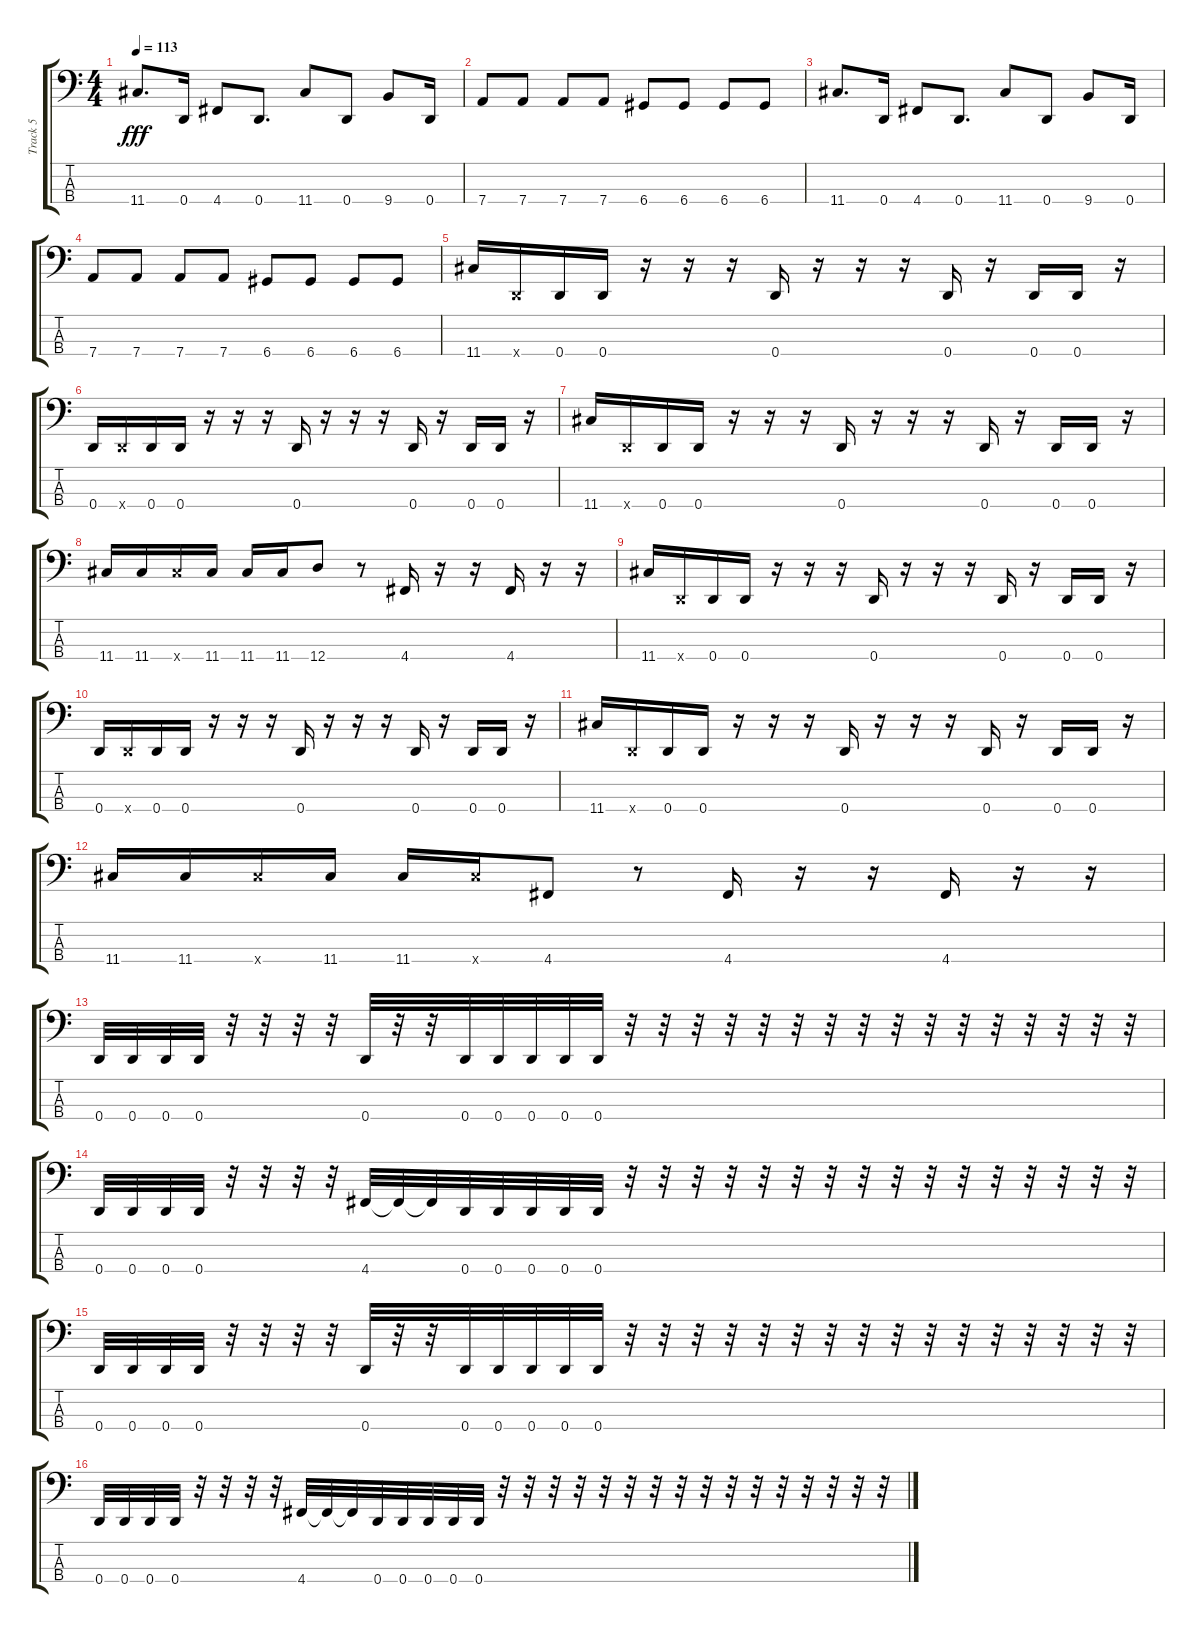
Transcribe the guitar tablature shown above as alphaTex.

\track ("Track 5" "Track 5") {instrument slapbass1}
\staff {score tabs}
\tuning (G2 D2 A1 D1) {hide}
\ts (4 4)
\tempo 113
\clef f4
\ks c
11.4.8{d dy fff} 0.4.16 4.4.8 0.4.8{d} 11.4.8 0.4.8 9.4.8 0.4.16 |
7.4.8 7.4.8 7.4.8 7.4.8 6.4.8 6.4.8 6.4.8 6.4.8 |
11.4.8{d} 0.4.16 4.4.8 0.4.8{d} 11.4.8 0.4.8 9.4.8 0.4.16 |
7.4.8 7.4.8 7.4.8 7.4.8 6.4.8 6.4.8 6.4.8 6.4.8 |
11.4.16 0.4{x}.16 0.4.16 0.4.16 r.16 r.16 r.16 0.4.16 r.16 r.16 r.16 0.4.16 r.16 0.4.16 0.4.16 r.16 |
0.4.16 0.4{x}.16 0.4.16 0.4.16 r.16 r.16 r.16 0.4.16 r.16 r.16 r.16 0.4.16 r.16 0.4.16 0.4.16 r.16 |
11.4.16 0.4{x}.16 0.4.16 0.4.16 r.16 r.16 r.16 0.4.16 r.16 r.16 r.16 0.4.16 r.16 0.4.16 0.4.16 r.16 |
11.4.16 11.4.16 11.4{x}.16 11.4.16 11.4.16 11.4.16 12.4.8 r.8 4.4.16 r.16 r.16 4.4.16 r.16 r.16 |
11.4.16 0.4{x}.16 0.4.16 0.4.16 r.16 r.16 r.16 0.4.16 r.16 r.16 r.16 0.4.16 r.16 0.4.16 0.4.16 r.16 |
0.4.16 0.4{x}.16 0.4.16 0.4.16 r.16 r.16 r.16 0.4.16 r.16 r.16 r.16 0.4.16 r.16 0.4.16 0.4.16 r.16 |
11.4.16 0.4{x}.16 0.4.16 0.4.16 r.16 r.16 r.16 0.4.16 r.16 r.16 r.16 0.4.16 r.16 0.4.16 0.4.16 r.16 |
11.4.16 11.4.16 11.4{x}.16 11.4.16 11.4.16 11.4{x}.16 4.4.8 r.8 4.4.16 r.16 r.16 4.4.16 r.16 r.16 |
0.4.32 0.4.32 0.4.32 0.4.32 r.32 r.32 r.32 r.32 0.4.32 r.32 r.32 0.4.32 0.4.32 0.4.32 0.4.32 0.4.32 r.32 r.32 r.32 r.32 r.32 r.32 r.32 r.32 r.32 r.32 r.32 r.32 r.32 r.32 r.32 r.32 |
0.4.32 0.4.32 0.4.32 0.4.32 r.32 r.32 r.32 r.32 4.4.32 4.4{t}.32 4.4{t}.32 0.4.32 0.4.32 0.4.32 0.4.32 0.4.32 r.32 r.32 r.32 r.32 r.32 r.32 r.32 r.32 r.32 r.32 r.32 r.32 r.32 r.32 r.32 r.32 |
0.4.32 0.4.32 0.4.32 0.4.32 r.32 r.32 r.32 r.32 0.4.32 r.32 r.32 0.4.32 0.4.32 0.4.32 0.4.32 0.4.32 r.32 r.32 r.32 r.32 r.32 r.32 r.32 r.32 r.32 r.32 r.32 r.32 r.32 r.32 r.32 r.32 |
0.4.32 0.4.32 0.4.32 0.4.32 r.32 r.32 r.32 r.32 4.4.32 4.4{t}.32 4.4{t}.32 0.4.32 0.4.32 0.4.32 0.4.32 0.4.32 r.32 r.32 r.32 r.32 r.32 r.32 r.32 r.32 r.32 r.32 r.32 r.32 r.32 r.32 r.32 r.32
